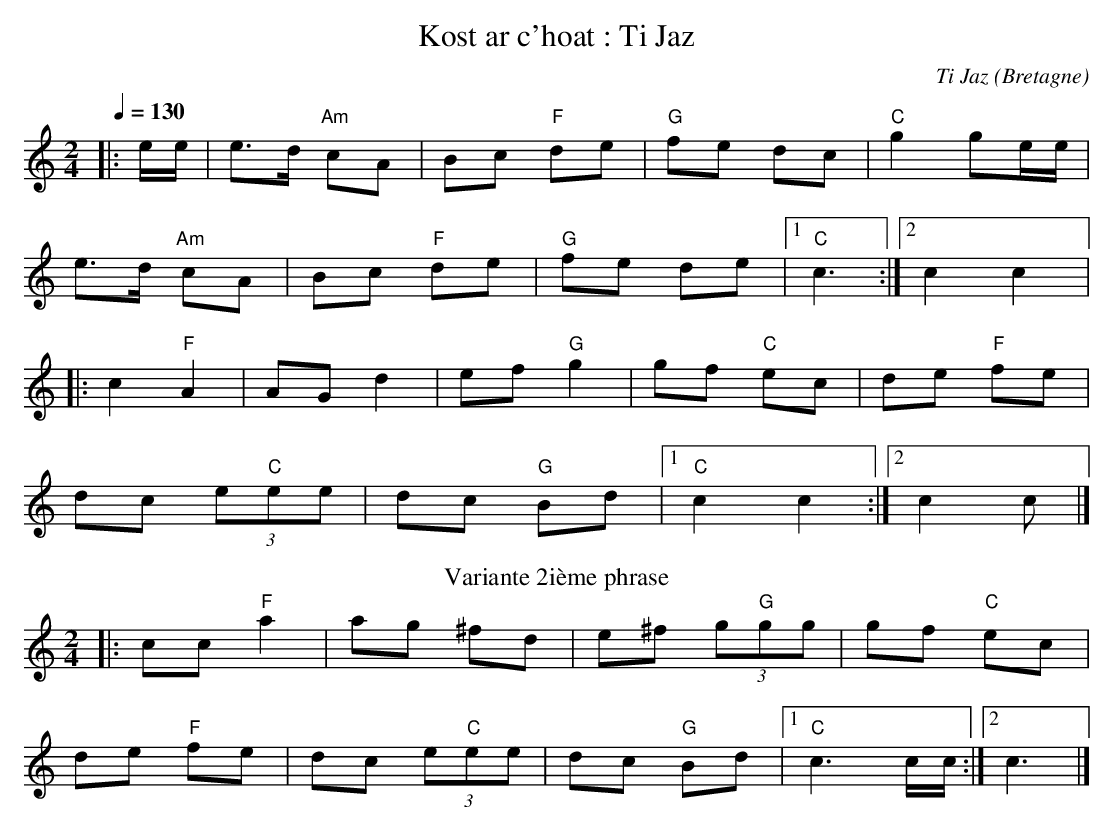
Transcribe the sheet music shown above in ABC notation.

X:1
T:Kost ar c'hoat : Ti Jaz
C:Ti Jaz
O:Bretagne
K:C
T:
M:2/4
L:1/16
Q:1/4=130
K:C
|: ee | e3d "Am"c2A2 | B2c2 "F"d2e2 | "G"f2e2 d2c2 | "C"g4 g2ee |
e3d "Am"c2A2 | B2c2 "F"d2e2 | "G"f2e2 d2e2 |1 "C"c6 :|2 c4 c4 |:
c4 "F"A4 | A2G2 d4 | e2f2 "G"g4 | g2f2 "C"e2c2 | d2e2 "F"f2e2 |
d2c2 (3e2"C"e2e2 | d2c2 "G"B2d2 |1 "C"c4 c4 :|2 c4 c2 |]
T:Variante 2ième phrase
K:C
|: c2c2 "F"a4 | a2g2 ^f2d2 | e2^f2 (3g2"G"g2g2 | g2f2 "C"e2c2 |
d2e2 "F"f2e2 | d2c2 (3e2"C"e2e2 | d2c2 "G"B2d2 |1 "C"c6 cc :|2 c6 |]
